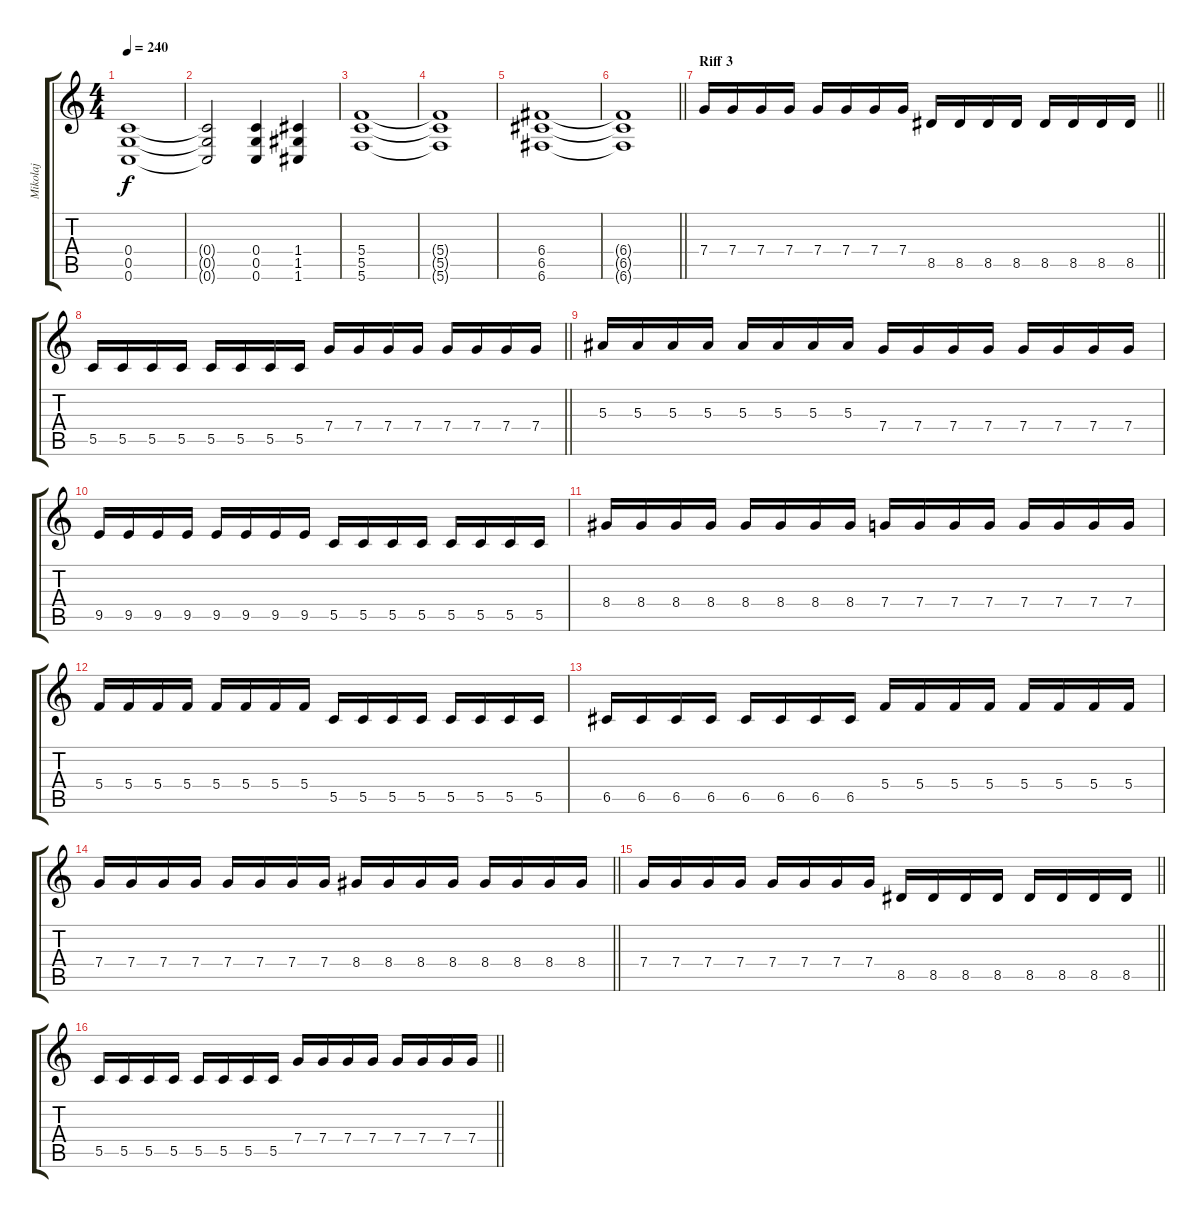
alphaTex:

\track ("Mikolaj" "Mikolaj") {instrument distortionguitar}
\staff {score tabs}
\tuning (D4 A3 F3 C3 G2 C2) {hide}
\ts (4 4)
\tempo 240
\clef g2
\ks c
(0.4{t} 0.5{t} 0.6{t}).1{dy f} |
(0.4{t} 0.5{t} 0.6{t}).2 (0.4 0.5 0.6).4 (1.4 1.5 1.6).4 |
(5.4 5.5 5.6).1 |
(5.4{t} 5.5{t} 5.6{t}).1 |
(6.4 6.5 6.6).1 |
\barLineRight lightlight
(6.4{t} 6.5{t} 6.6{t}).1 |
\section ("" "Riff 3")
\barLineRight lightlight
7.4.16 7.4.16 7.4.16 7.4.16 7.4.16 7.4.16 7.4.16 7.4.16 8.5.16 8.5.16 8.5.16 8.5.16 8.5.16 8.5.16 8.5.16 8.5.16 |
\barLineRight lightlight
5.5.16 5.5.16 5.5.16 5.5.16 5.5.16 5.5.16 5.5.16 5.5.16 7.4.16 7.4.16 7.4.16 7.4.16 7.4.16 7.4.16 7.4.16 7.4.16 |
5.3.16 5.3.16 5.3.16 5.3.16 5.3.16 5.3.16 5.3.16 5.3.16 7.4.16 7.4.16 7.4.16 7.4.16 7.4.16 7.4.16 7.4.16 7.4.16 |
9.5.16 9.5.16 9.5.16 9.5.16 9.5.16 9.5.16 9.5.16 9.5.16 5.5.16 5.5.16 5.5.16 5.5.16 5.5.16 5.5.16 5.5.16 5.5.16 |
8.4.16 8.4.16 8.4.16 8.4.16 8.4.16 8.4.16 8.4.16 8.4.16 7.4.16 7.4.16 7.4.16 7.4.16 7.4.16 7.4.16 7.4.16 7.4.16 |
5.4.16 5.4.16 5.4.16 5.4.16 5.4.16 5.4.16 5.4.16 5.4.16 5.5.16 5.5.16 5.5.16 5.5.16 5.5.16 5.5.16 5.5.16 5.5.16 |
6.5.16 6.5.16 6.5.16 6.5.16 6.5.16 6.5.16 6.5.16 6.5.16 5.4.16 5.4.16 5.4.16 5.4.16 5.4.16 5.4.16 5.4.16 5.4.16 |
\barLineRight lightlight
7.4.16 7.4.16 7.4.16 7.4.16 7.4.16 7.4.16 7.4.16 7.4.16 8.4.16 8.4.16 8.4.16 8.4.16 8.4.16 8.4.16 8.4.16 8.4.16 |
\barLineRight lightlight
7.4.16 7.4.16 7.4.16 7.4.16 7.4.16 7.4.16 7.4.16 7.4.16 8.5.16 8.5.16 8.5.16 8.5.16 8.5.16 8.5.16 8.5.16 8.5.16 |
\barLineRight lightlight
5.5.16 5.5.16 5.5.16 5.5.16 5.5.16 5.5.16 5.5.16 5.5.16 7.4.16 7.4.16 7.4.16 7.4.16 7.4.16 7.4.16 7.4.16 7.4.16
